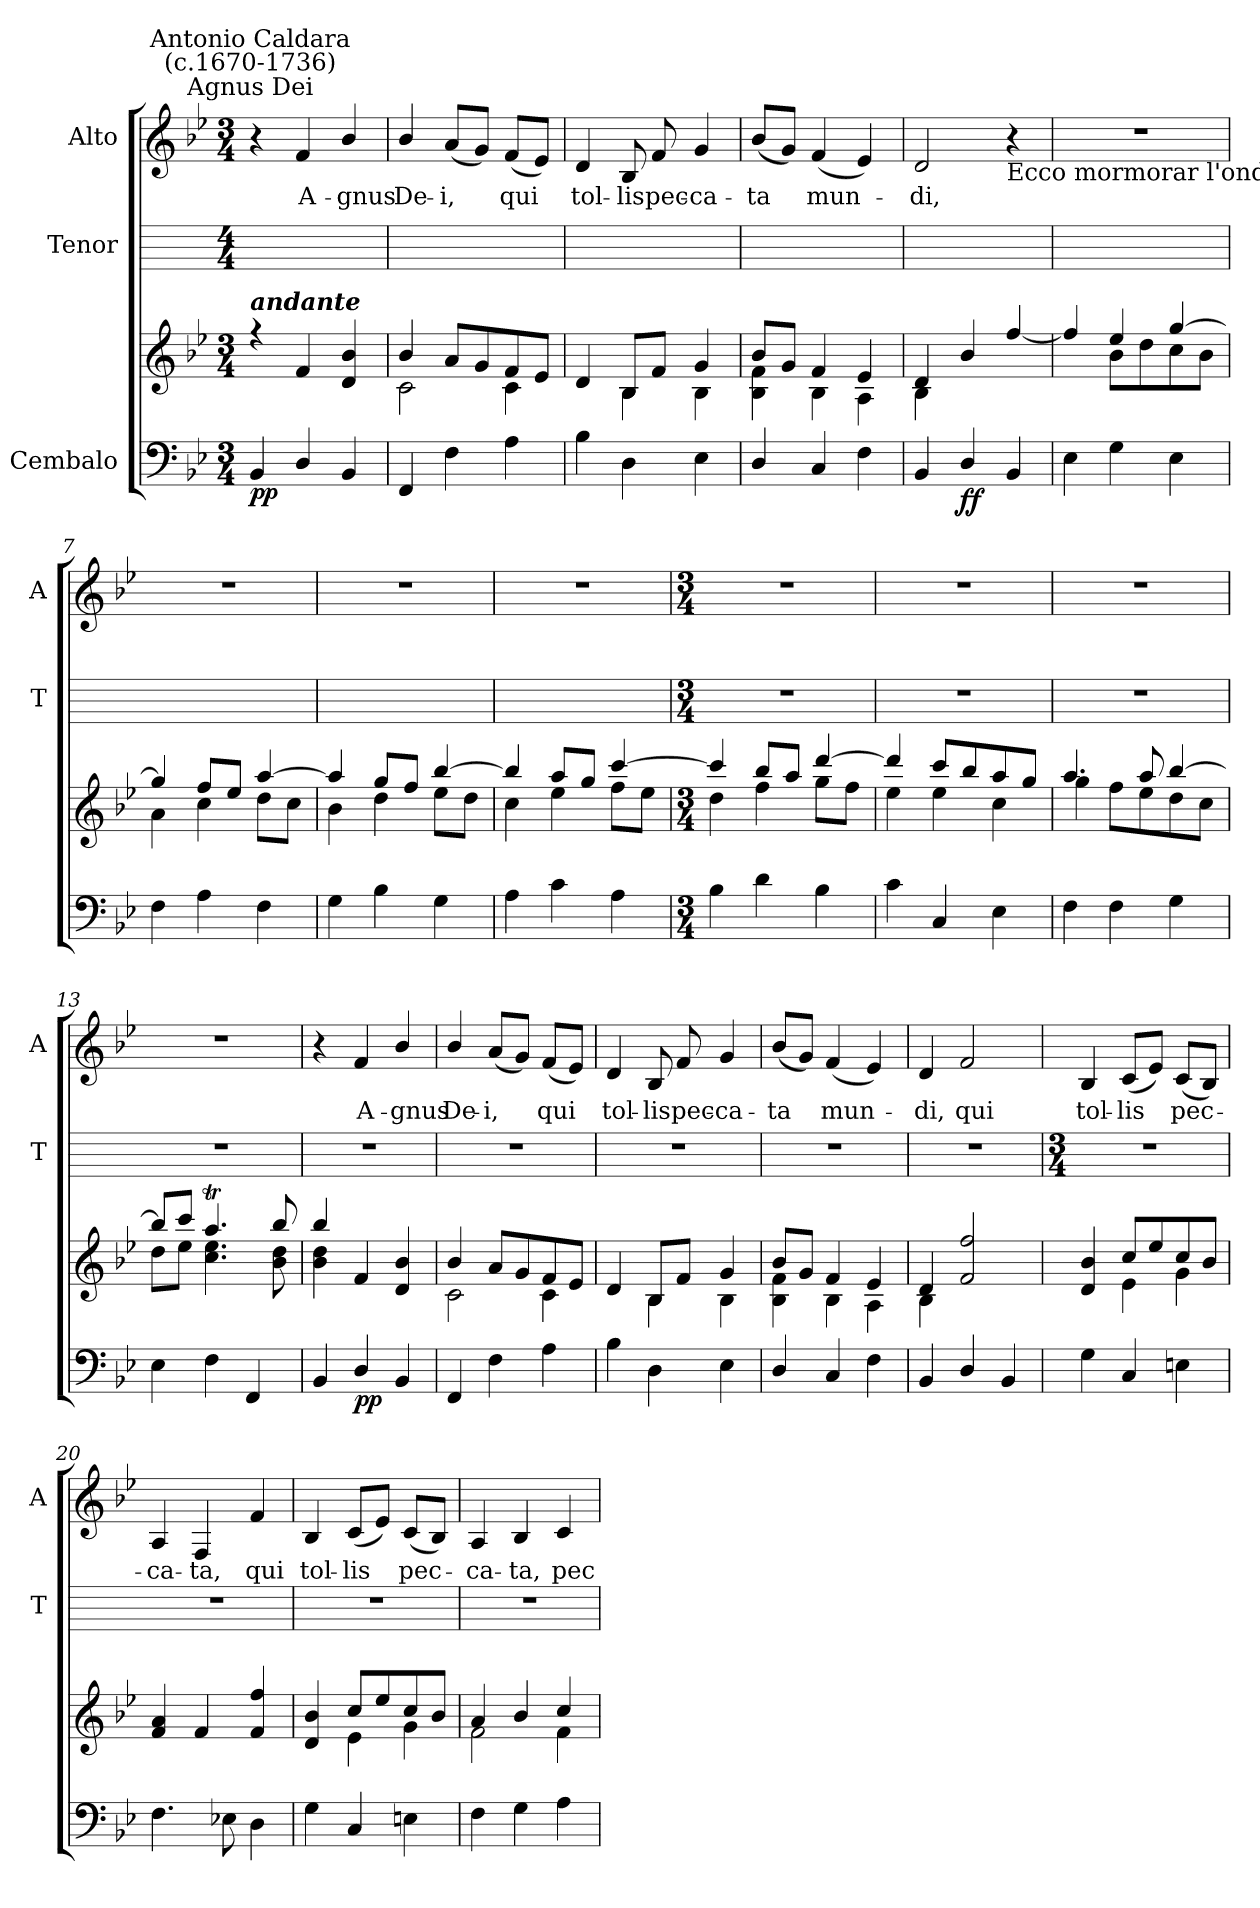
**kern	**kern	**dynam	**kern	**kern	**text
*part3	*part3	*part3	*part2	*part1	*part1
*staff4	*staff3	*staff3/4	*staff2	*staff1	*staff1
*I"Cembalo	*	*	*I"Tenor	*I"Alto	*
*	*	*	*I'T	*I'A	*
*clefF4	*clefG2	*	*	*clefG2	*
*k[b-e-]	*k[b-e-]	*	*	*k[b-e-]	*
*B-:	*B-:	*	*	*B-:	*
*M3/4	*M3/4	*	*M4/4	*M3/4	*
=1	=1	=1	=1	=1	=1
*	*^	*	*	*	*
!	!	!	!	!	!LO:TX:a:cj:t=Agnus Dei	!
!	!	!	!	!	!LO:TX:a:cj:t=Antonio Caldara\n(c.1670-1736)	!
!	!LO:TX:a:Bi:t=andante	!	!	!	!	!
!	!	!LO:N:vis=1	!LO:DY:b=2	!	!	!
!	!	!	!LO:DY:n=1:b	!	!	!
4BB-	4r	2.ryy	p p	2.r	4r	.
!	!	!	!	!	!	!LO:LY:b
4D/	4f/	.	.	.	4f	A-
!	!	!	!	!	!	!LO:LY:b
4BB-	4d/ 4b-/	.	.	.	4b-/	-gnus
=2	=2	=2	=2	=2	=2	=2
!	!	!	!	!	!	!LO:LY:b
4FF	4b-/	2c\	.	2.r	4b-/	De-
!	!	!	!	!	!	!LO:LY:b
4F	8a/L	.	.	.	(<8aL	-i,
.	8g/	.	.	.	8gJ)	.
!	!	!	!	!	!	!LO:LY:b
4A	8f/	4c\	.	.	(<8fL	qui
.	8e-/J	.	.	.	8e-J)	.
=3	=3	=3	=3	=3	=3	=3
!	!	!	!	!	!	!LO:LY:b
4B-	4d/	4ryy	.	2.r	4d	tol-
!	!	!	!	!	!	!LO:LY:b
4D	8B-/L	4B-\	.	.	8B-	-lis
!	!	!	!	!	!	!LO:LY:b
.	8f/J	.	.	.	8f	pec-
!	!	!	!	!	!	!LO:LY:b
4E-	4g/	4B-\	.	.	4g	-ca-
=4	=4	=4	=4	=4	=4	=4
!	!	!	!	!	!	!LO:LY:b
4D/	8b-/L	4B-\ 4f\	.	2.r	(<8b-L	-ta
.	8g/J	.	.	.	8gJ)	.
!	!	!	!	!	!	!LO:LY:b
4C	4f/	4B-\	.	.	(<4f	mun-
4F	4e-/	4A\	.	.	4e-)	.
=5	=5	=5	=5	=5	=5	=5
!	!	!	!	!	!	!LO:LY:b
4BB-	4d/	4B-\	.	2.r	2d	di,
!	!	!	!LO:DY:b=2	!	!	!
!	!	!	!LO:DY:n=1:b	!	!	!
4D/	4b-/	4ryy	f f	.	.	.
!	!	!	!	!	!LO:TX:b:t=Ecco mormorar l'onde - Monteverdi	!
4BB-	[4ff/	4ryy	.	.	4r	.
=6	=6	=6	=6	=6	=6	=6
!	!	!	!	!	!LO:N:vis=1	!
4E-	4ff/]	4ryy	.	2.r	2.r	.
4G	4ee-/	8b-\L	.	.	.	.
.	.	8dd\	.	.	.	.
4E-	[4gg/	8cc\	.	.	.	.
.	.	8b-\J	.	.	.	.
=7	=7	=7	=7	=7	=7	=7
!	!	!	!	!	!LO:N:vis=1	!
4F	4gg/]	4a\	.	2.r	2.r	.
4A	8ff/L	4cc\	.	.	.	.
.	8ee-/J	.	.	.	.	.
4F	[4aa/	8dd\L	.	.	.	.
.	.	8cc\J	.	.	.	.
=8	=8	=8	=8	=8	=8	=8
!	!	!	!	!	!LO:N:vis=1	!
4G	4aa/]	4b-\	.	2.r	2.r	.
4B-	8gg/L	4dd\	.	.	.	.
.	8ff/J	.	.	.	.	.
4G	[4bb-/	8ee-\L	.	.	.	.
.	.	8dd\J	.	.	.	.
=9	=9	=9	=9	=9	=9	=9
!	!	!	!	!	!LO:N:vis=1	!
4A	4bb-/]	4cc\	.	2.r	2.r	.
4c	8aa/L	4ee-\	.	.	.	.
.	8gg/J	.	.	.	.	.
4A	[4ccc/	8ff\L	.	.	.	.
.	.	8ee-\J	.	.	.	.
!!LO:LB:g=z
=10	=10	=10	=10	=10	=10	=10
*M3/4	*M3/4	*	*	*M3/4	*M3/4	*
!	!	!	!	!	!LO:N:vis=1	!
4B-	4ccc/]	4dd\	.	2.r	2.r	.
4d	8bb-/L	4ff\	.	.	.	.
.	8aa/J	.	.	.	.	.
4B-	[4ddd/	8gg\L	.	.	.	.
.	.	8ff\J	.	.	.	.
=11	=11	=11	=11	=11	=11	=11
!	!	!	!	!	!LO:N:vis=1	!
4c	4ddd/]	4ee-\	.	2.r	2.r	.
4C	8ccc/L	4ee-\	.	.	.	.
.	8bb-/	.	.	.	.	.
4E-	8aa/	4cc\	.	.	.	.
.	8gg/J	.	.	.	.	.
=12	=12	=12	=12	=12	=12	=12
!	!	!	!	!	!LO:N:vis=1	!
4F	4.aa/	4gg\	.	2.r	2.r	.
4F	.	8ff\L	.	.	.	.
.	8aa/	8ee-\	.	.	.	.
4G	[4bb-/	8dd\	.	.	.	.
.	.	8cc\J	.	.	.	.
=13	=13	=13	=13	=13	=13	=13
!	!	!	!	!	!LO:N:vis=1	!
4E-	8bb-/L]	8dd\L	.	2.r	2.r	.
.	8ccc/J	8ee-\J	.	.	.	.
4F	4.aat/	4.cc\ 4.ee-\	.	.	.	.
4FF	.	.	.	.	.	.
.	8bb-/	8b-\ 8dd\	.	.	.	.
=14	=14	=14	=14	=14	=14	=14
4BB-	4bb-/	4b-\ 4dd\	.	2.r	4r	.
!	!	!	!LO:DY:b=2	!	!	!LO:LY:b
!	!	!	!LO:DY:n=1:b	!	!	!
4D/	2ryy	4f/	p p	.	4f	A-
!	!	!	!	!	!	!LO:LY:b
4BB-	.	4d/ 4b-/	.	.	4b-/	-gnus
=15	=15	=15	=15	=15	=15	=15
!	!	!	!	!	!	!LO:LY:b
4FF	4b-/	2c\	.	2.r	4b-/	De-
!	!	!	!	!	!	!LO:LY:b
4F	8a/L	.	.	.	(<8aL	-i,
.	8g/	.	.	.	8gJ)	.
!	!	!	!	!	!	!LO:LY:b
4A	8f/	4c\	.	.	(<8fL	qui
.	8e-/J	.	.	.	8e-J)	.
=16	=16	=16	=16	=16	=16	=16
!	!	!	!	!	!	!LO:LY:b
4B-	4d/	4ryy	.	2.r	4d	tol-
!	!	!	!	!	!	!LO:LY:b
4D	8B-/L	4B-\	.	.	8B-	-lis
!	!	!	!	!	!	!LO:LY:b
.	8f/J	.	.	.	8f	pec-
!	!	!	!	!	!	!LO:LY:b
4E-	4g/	4B-\	.	.	4g	-ca-
=17	=17	=17	=17	=17	=17	=17
!	!	!	!	!	!	!LO:LY:b
4D/	8b-/L	4B-\ 4f\	.	2.r	(<8b-L	-ta
.	8g/J	.	.	.	8gJ)	.
!	!	!	!	!	!	!LO:LY:b
4C	4f/	4B-\	.	.	(<4f	mun-
4F	4e-/	4A\	.	.	4e-)	.
=18	=18	=18	=18	=18	=18	=18
!	!	!	!	!	!	!LO:LY:b
4BB-	4d/	4B-\	.	2.r	4d	di,
!	!	!	!	!	!	!LO:LY:b
4D/	2f/ 2ff/	2ryy	.	.	2f	qui
4BB-	.	.	.	.	.	.
!!LO:LB:g=z
=19	=19	=19	=19	=19	=19	=19
*	*	*	*	*M3/4	*	*
!	!	!	!	!	!	!LO:LY:b
4G	4d/ 4b-/	4ryy	.	2.r	4B-	tol-
!	!	!	!	!	!	!LO:LY:b
4C	8cc/L	4e-\	.	.	(<8cL	-lis
.	8ee-/	.	.	.	8e-J)	.
!	!	!	!	!	!	!LO:LY:b
4En	8cc/	4g\	.	.	(<8cL	pec-
.	8b-/J	.	.	.	8B-J)	.
=20	=20	=20	=20	=20	=20	=20
!	!	!LO:N:vis=1	!	!	!	!LO:LY:b
4.F	4f/ 4a/	2.ryy	.	2.r	4A	ca-
!	!	!	!	!	!	!LO:LY:b
.	4f/	.	.	.	4F	-ta,
8E-X	.	.	.	.	.	.
!	!	!	!	!	!	!LO:LY:b
4D	4f/ 4ff/	.	.	.	4f	qui
=21	=21	=21	=21	=21	=21	=21
!	!	!	!	!	!	!LO:LY:b
4G	4d/ 4b-/	4ryy	.	2.r	4B-	tol-
!	!	!	!	!	!	!LO:LY:b
4C	8cc/L	4e-\	.	.	(<8cL	-lis
.	8ee-/	.	.	.	8e-J)	.
!	!	!	!	!	!	!LO:LY:b
4En	8cc/	4g\	.	.	(<8cL	pec-
.	8b-/J	.	.	.	8B-J)	.
=22	=22	=22	=22	=22	=22	=22
!	!	!	!	!	!	!LO:LY:b
4F	4a/	2f\	.	2.r	4A	ca-
!	!	!	!	!	!	!LO:LY:b
4G	4b-/	.	.	.	4B-	-ta,
!	!	!	!	!	!	!LO:LY:b
4A	4cc/	4f\	.	.	4c	pec-
*	*v	*v	*	*	*	*
=	=	=	=	=	=
*-	*-	*-	*-	*-	*-
